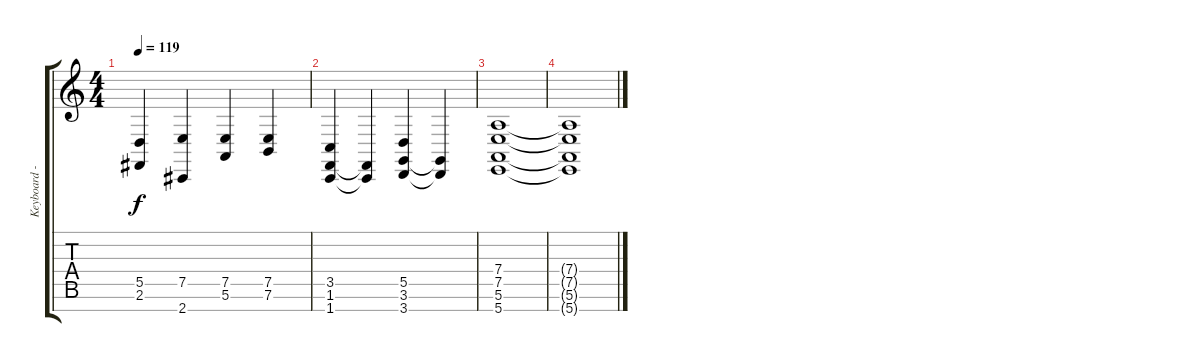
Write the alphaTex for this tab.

\track ("Keyboard - Recorded" "Keyboard -") {instrument accordion}
\staff {score tabs}
\tuning (E4 B3 G3 D3 A2 E2 B1) {hide}
\ts (4 4)
\tempo 119
\clef g2
\ks c
(5.5 2.6).4{dy f} (7.5 2.7).4 (7.5 5.6).4 (7.5 7.6).4 |
(3.5 1.6 1.7).4 (1.6{t} 1.7{t}).4 (5.5 3.6 3.7).4 (3.6{t} 3.7{t}).4 |
(7.4 7.5 5.6 5.7).1 |
(7.4{t} 7.5{t} 5.6{t} 5.7{t}).1{volume 0}
